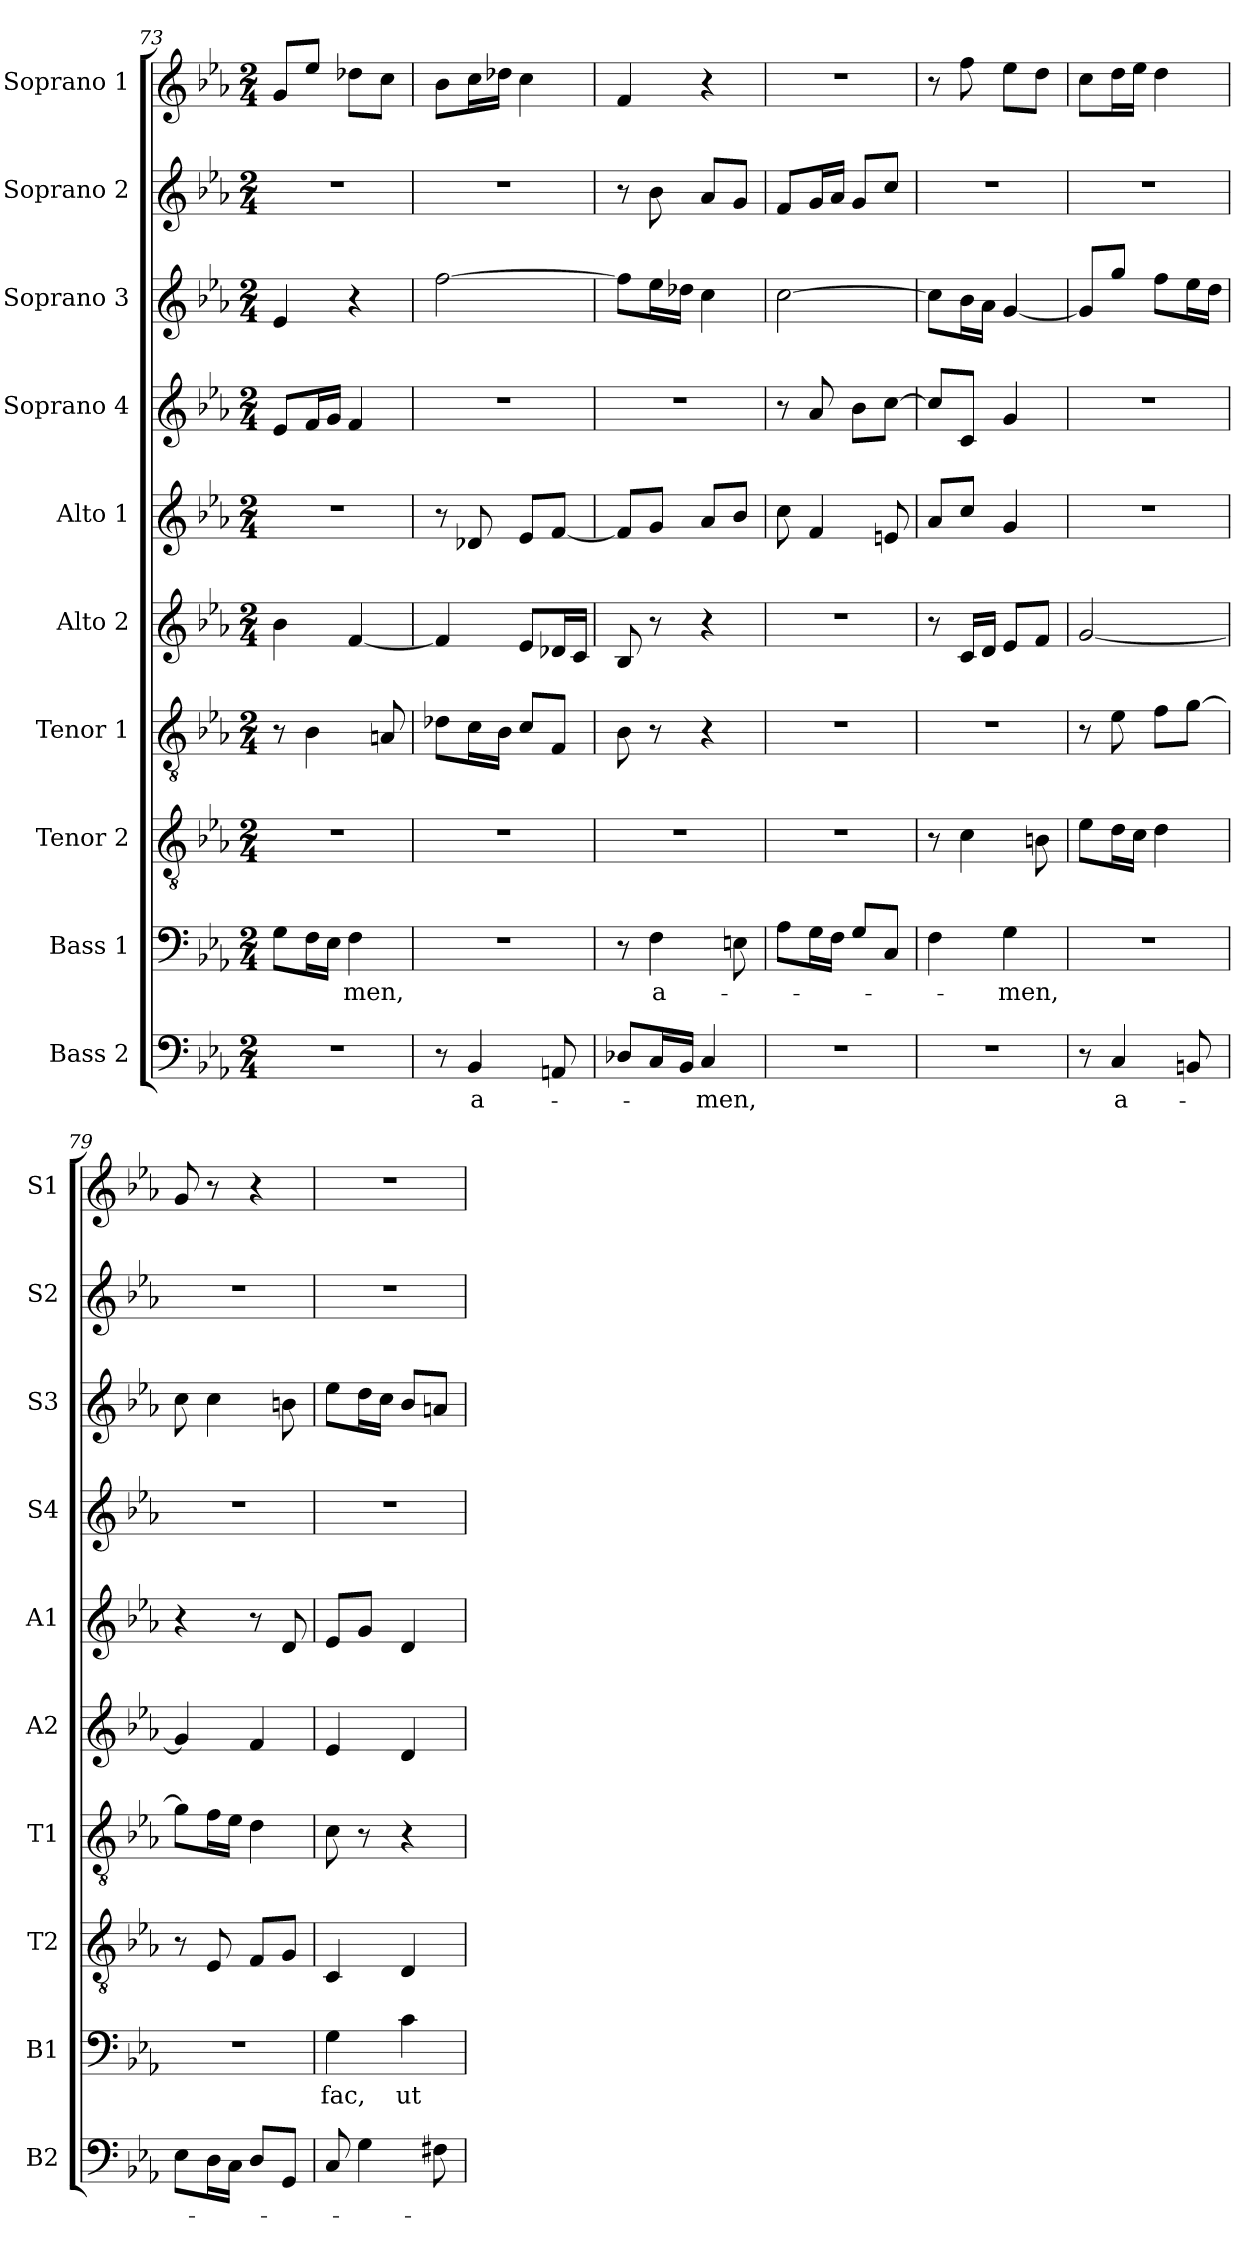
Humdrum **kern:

**kern	**text	**kern	**text	**kern	**kern	**kern	**kern	**kern	**kern	**kern	**kern
*part10	*part10	*part9	*part9	*part8	*part7	*part6	*part5	*part4	*part3	*part2	*part1
*staff10	*staff10	*staff9	*staff9	*staff8	*staff7	*staff6	*staff5	*staff4	*staff3	*staff2	*staff1
*I"Bass 2	*	*I"Bass 1	*	*I"Tenor 2	*I"Tenor 1	*I"Alto 2	*I"Alto 1	*I"Soprano 4	*I"Soprano 3	*I"Soprano 2	*I"Soprano 1
*I'B2	*	*I'B1	*	*I'T2	*I'T1	*I'A2	*I'A1	*I'S4	*I'S3	*I'S2	*I'S1
*clefF4	*	*clefF4	*	*clefGv2	*clefGv2	*clefG2	*clefG2	*clefG2	*clefG2	*clefG2	*clefG2
*k[b-e-a-]	*	*k[b-e-a-]	*	*k[b-e-a-]	*k[b-e-a-]	*k[b-e-a-]	*k[b-e-a-]	*k[b-e-a-]	*k[b-e-a-]	*k[b-e-a-]	*k[b-e-a-]
*E-:	*	*E-:	*	*E-:	*E-:	*E-:	*E-:	*E-:	*E-:	*E-:	*E-:
*M2/4	*	*M2/4	*	*M2/4	*M2/4	*M2/4	*M2/4	*M2/4	*M2/4	*M2/4	*M2/4
=73	=73	=73	=73	=73	=73	=73	=73	=73	=73	=73	=73
2r	.	8G\L	.	2r	8r	4b-\	2r	8e-/L	4e-/	2r	8g/L
.	.	16F\L	.	.	4B-\	.	.	16f/L	.	.	8ee-/J
.	.	16E-\JJ	.	.	.	.	.	16g/JJ	.	.	.
.	.	4F\	-men,	.	.	[4f/	.	4f/	4r	.	8dd-X\L
.	.	.	.	.	8An/	.	.	.	.	.	8cc\J
=74	=74	=74	=74	=74	=74	=74	=74	=74	=74	=74	=74
8r	.	2r	.	2r	8d-X\L	4f/]	8r	2r	[2ff\	2r	8b-\L
4BB-/	a-	.	.	.	16c\L	.	8d-X/	.	.	.	16cc\L
.	.	.	.	.	16B-\JJ	.	.	.	.	.	16dd-X\JJ
.	.	.	.	.	8c/L	8e-/L	8e-/L	.	.	.	4cc\
8AAn/	.	.	.	.	8F/J	16d-X/L	[8f/J	.	.	.	.
.	.	.	.	.	.	16c/JJ	.	.	.	.	.
=75	=75	=75	=75	=75	=75	=75	=75	=75	=75	=75	=75
8D-X/L	.	8r	.	2r	8B-\	8B-/	8f/L]	2r	8ff\L]	8r	4f/
16C/L	.	4F\	a-	.	8r	8r	8g/J	.	16ee-\L	8b-\	.
16BB-/JJ	.	.	.	.	.	.	.	.	16dd-X\JJ	.	.
4C/	-men,	.	.	.	4r	4r	8a-/L	.	4cc\	8a-/L	4r
.	.	8En\	.	.	.	.	8b-/J	.	.	8g/J	.
=76	=76	=76	=76	=76	=76	=76	=76	=76	=76	=76	=76
2r	.	8A-\L	.	2r	2r	2r	8cc\	8r	[2cc\	8f/L	2r
.	.	16G\L	.	.	.	.	4f/	8a-/	.	16g/L	.
.	.	16F\JJ	.	.	.	.	.	.	.	16a-/JJ	.
.	.	8G/L	.	.	.	.	.	8b-\L	.	8g/L	.
.	.	8C/J	.	.	.	.	8en/	[8cc\J	.	8cc/J	.
!!LO:PB:g=z
=77	=77	=77	=77	=77	=77	=77	=77	=77	=77	=77	=77
2r	.	4F\	.	8r	2r	8r	8a-/L	8cc/L]	8cc\L]	2r	8r
.	.	.	.	4c\	.	16c/LL	8cc/J	8c/J	16b-\L	.	8ff\
.	.	.	.	.	.	16d/JJ	.	.	16a-\JJ	.	.
.	.	4G\	-men,	.	.	8e-/L	4g/	4g/	[4g/	.	8ee-\L
.	.	.	.	8Bn\	.	8f/J	.	.	.	.	8dd\J
=78	=78	=78	=78	=78	=78	=78	=78	=78	=78	=78	=78
8r	.	2r	.	8e-\L	8r	[2g/	2r	2r	8g/L]	2r	8cc\L
4C/	a-	.	.	16d\L	8e-\	.	.	.	8gg/J	.	16dd\L
.	.	.	.	16c\JJ	.	.	.	.	.	.	16ee-\JJ
.	.	.	.	4d\	8f\L	.	.	.	8ff\L	.	4dd\
8BBn/	.	.	.	.	[8g\J	.	.	.	16ee-\L	.	.
.	.	.	.	.	.	.	.	.	16dd\JJ	.	.
=79	=79	=79	=79	=79	=79	=79	=79	=79	=79	=79	=79
8E-\L	.	2r	.	8r	8g\L]	4g/]	4r	2r	8cc\	2r	8g/
16D\L	.	.	.	8E-/	16f\L	.	.	.	4cc\	.	8r
16C\JJ	.	.	.	.	16e-\JJ	.	.	.	.	.	.
8D/L	.	.	.	8F/L	4d\	4f/	8r	.	.	.	4r
8GG/J	.	.	.	8G/J	.	.	8d/	.	8bn\	.	.
=80	=80	=80	=80	=80	=80	=80	=80	=80	=80	=80	=80
8C/	.	4G\	fac,	4C/	8c\	4e-/	8e-/L	2r	8ee-\L	2r	2r
4G\	.	.	.	.	8r	.	8g/J	.	16dd\L	.	.
.	.	.	.	.	.	.	.	.	16cc\JJ	.	.
.	.	4c\	ut	4D/	4r	4d/	4d/	.	8b-/L	.	.
8F#X\	.	.	.	.	.	.	.	.	8an/J	.	.
=	=	=	=	=	=	=	=	=	=	=	=
*-	*-	*-	*-	*-	*-	*-	*-	*-	*-	*-	*-
